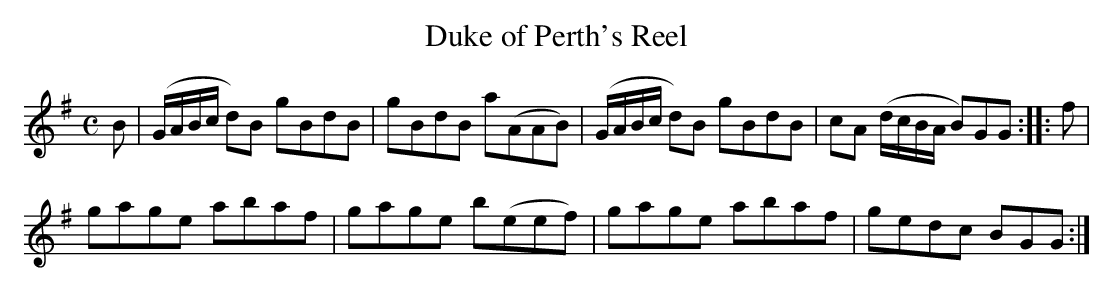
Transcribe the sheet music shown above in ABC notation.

X:1
T:Duke of Perth's Reel
L:1/8
M:C
K:G
B|(G/A/B/c/ d)B gBdB|gBdB a(AAB)|(G/A/B/c/ d)B gBdB|cA (d/c/B/A/ B)GG::f|
   gage         abaf|gage b(eef)| gage         abaf|gedc         BGG :|
